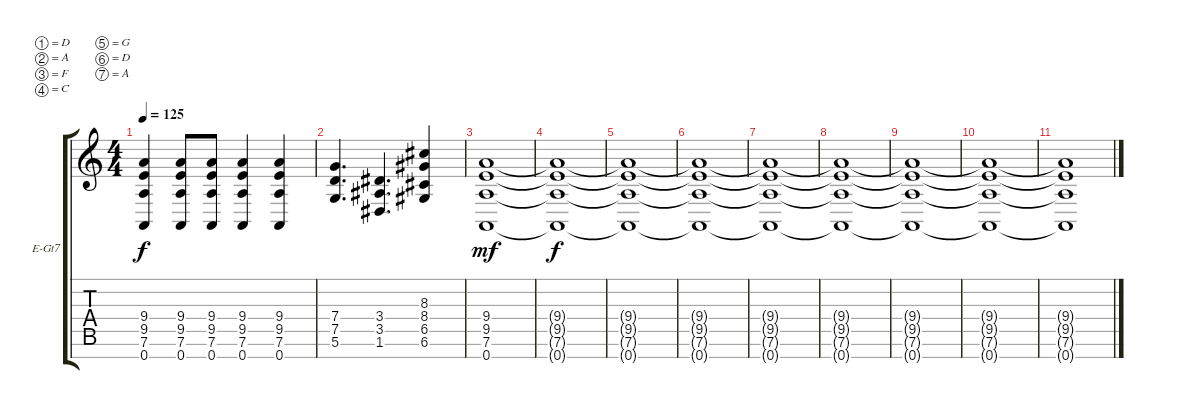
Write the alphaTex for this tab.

\bracketExtendMode groupsimilarinstruments
\firstSystemTrackNameOrientation horizontal
\otherSystemsTrackNameOrientation horizontal
\track ("Munky" "E-Gt7") {instrument distortionguitar}
\staff {score tabs}
\tuning (D4 A3 F3 C3 G2 D2 A1)
\ts (4 4)
\tempo 125
\clef g2
\ks c
(9.4 9.5 7.6 0.7).4{dy f} (9.4 9.5 7.6 0.7).8 (9.4 9.5 7.6 0.7).8 (9.4 9.5 7.6 0.7).4 (9.4 9.5 7.6 0.7).4 |
(7.4 7.5 5.6).4{d} (3.4 3.5 1.6).4{d} (8.3 8.4 6.5 6.6).4 |
(9.4 9.5 7.6 0.7).1{dy mf} |
(9.4{t} 9.5{t} 7.6{t} 0.7{t}).1{dy f} |
(9.4{t} 9.5{t} 7.6{t} 0.7{t}).1 |
(9.4{t} 9.5{t} 7.6{t} 0.7{t}).1 |
(9.4{t} 9.5{t} 7.6{t} 0.7{t}).1 |
(9.4{t} 9.5{t} 7.6{t} 0.7{t}).1 |
(9.4{t} 9.5{t} 7.6{t} 0.7{t}).1 |
(9.4{t} 9.5{t} 7.6{t} 0.7{t}).1 |
(9.4{t} 9.5{t} 7.6{t} 0.7{t}).1
